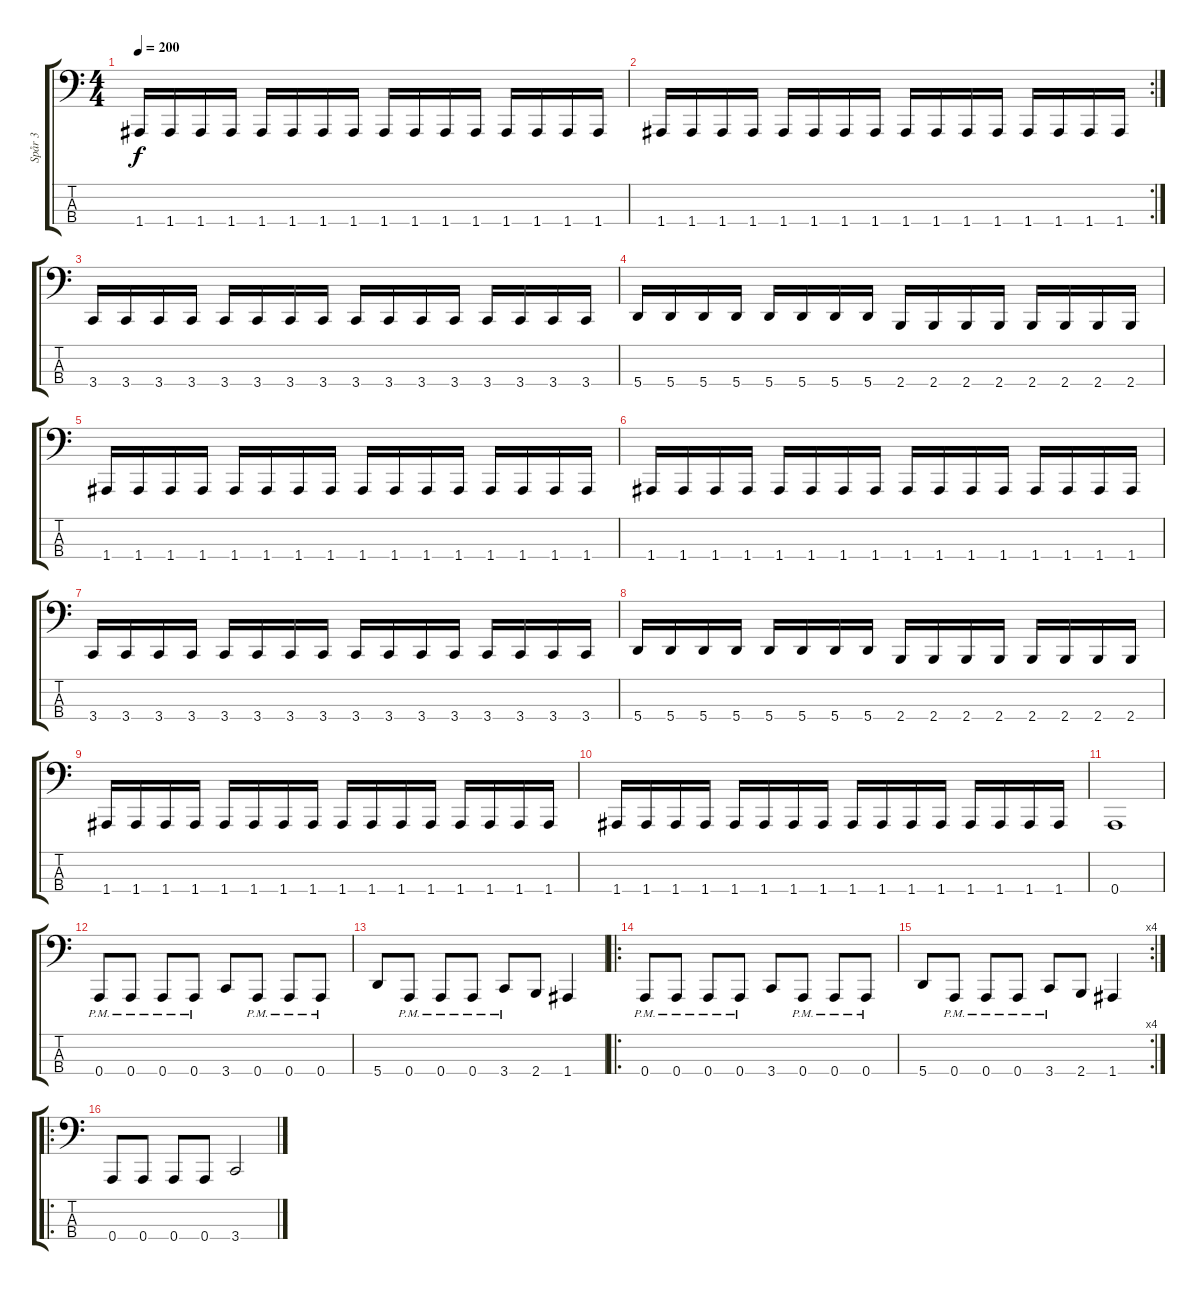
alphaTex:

\track ("Spår 3" "Spår 3") {instrument electricbassfinger}
\staff {score tabs}
\tuning (C2 G1 D1 A0) {hide}
\ts (4 4)
\tempo 200
\clef f4
\ks c
1.4.16{dy f} 1.4.16 1.4.16 1.4.16 1.4.16 1.4.16 1.4.16 1.4.16 1.4.16 1.4.16 1.4.16 1.4.16 1.4.16 1.4.16 1.4.16 1.4.16 |
\rc 2
1.4.16 1.4.16 1.4.16 1.4.16 1.4.16 1.4.16 1.4.16 1.4.16 1.4.16 1.4.16 1.4.16 1.4.16 1.4.16 1.4.16 1.4.16 1.4.16 |
3.4.16 3.4.16 3.4.16 3.4.16 3.4.16 3.4.16 3.4.16 3.4.16 3.4.16 3.4.16 3.4.16 3.4.16 3.4.16 3.4.16 3.4.16 3.4.16 |
5.4.16 5.4.16 5.4.16 5.4.16 5.4.16 5.4.16 5.4.16 5.4.16 2.4.16 2.4.16 2.4.16 2.4.16 2.4.16 2.4.16 2.4.16 2.4.16 |
1.4.16 1.4.16 1.4.16 1.4.16 1.4.16 1.4.16 1.4.16 1.4.16 1.4.16 1.4.16 1.4.16 1.4.16 1.4.16 1.4.16 1.4.16 1.4.16 |
1.4.16 1.4.16 1.4.16 1.4.16 1.4.16 1.4.16 1.4.16 1.4.16 1.4.16 1.4.16 1.4.16 1.4.16 1.4.16 1.4.16 1.4.16 1.4.16 |
3.4.16 3.4.16 3.4.16 3.4.16 3.4.16 3.4.16 3.4.16 3.4.16 3.4.16 3.4.16 3.4.16 3.4.16 3.4.16 3.4.16 3.4.16 3.4.16 |
5.4.16 5.4.16 5.4.16 5.4.16 5.4.16 5.4.16 5.4.16 5.4.16 2.4.16 2.4.16 2.4.16 2.4.16 2.4.16 2.4.16 2.4.16 2.4.16 |
1.4.16 1.4.16 1.4.16 1.4.16 1.4.16 1.4.16 1.4.16 1.4.16 1.4.16 1.4.16 1.4.16 1.4.16 1.4.16 1.4.16 1.4.16 1.4.16 |
1.4.16 1.4.16 1.4.16 1.4.16 1.4.16 1.4.16 1.4.16 1.4.16 1.4.16 1.4.16 1.4.16 1.4.16 1.4.16 1.4.16 1.4.16 1.4.16 |
0.4.1 |
0.4{pm}.8 0.4{pm}.8 0.4{pm}.8 0.4{pm}.8 3.4.8 0.4{pm}.8 0.4{pm}.8 0.4{pm}.8 |
5.4.8 0.4{pm}.8 0.4{pm}.8 0.4{pm}.8 3.4{pm}.8 2.4.8 1.4.4 |
\ro
0.4{pm}.8 0.4{pm}.8 0.4{pm}.8 0.4{pm}.8 3.4.8 0.4{pm}.8 0.4{pm}.8 0.4{pm}.8 |
\rc 4
5.4.8 0.4{pm}.8 0.4{pm}.8 0.4{pm}.8 3.4{pm}.8 2.4.8 1.4.4 |
\ro
0.4.8 0.4.8 0.4.8 0.4.8 3.4.2
